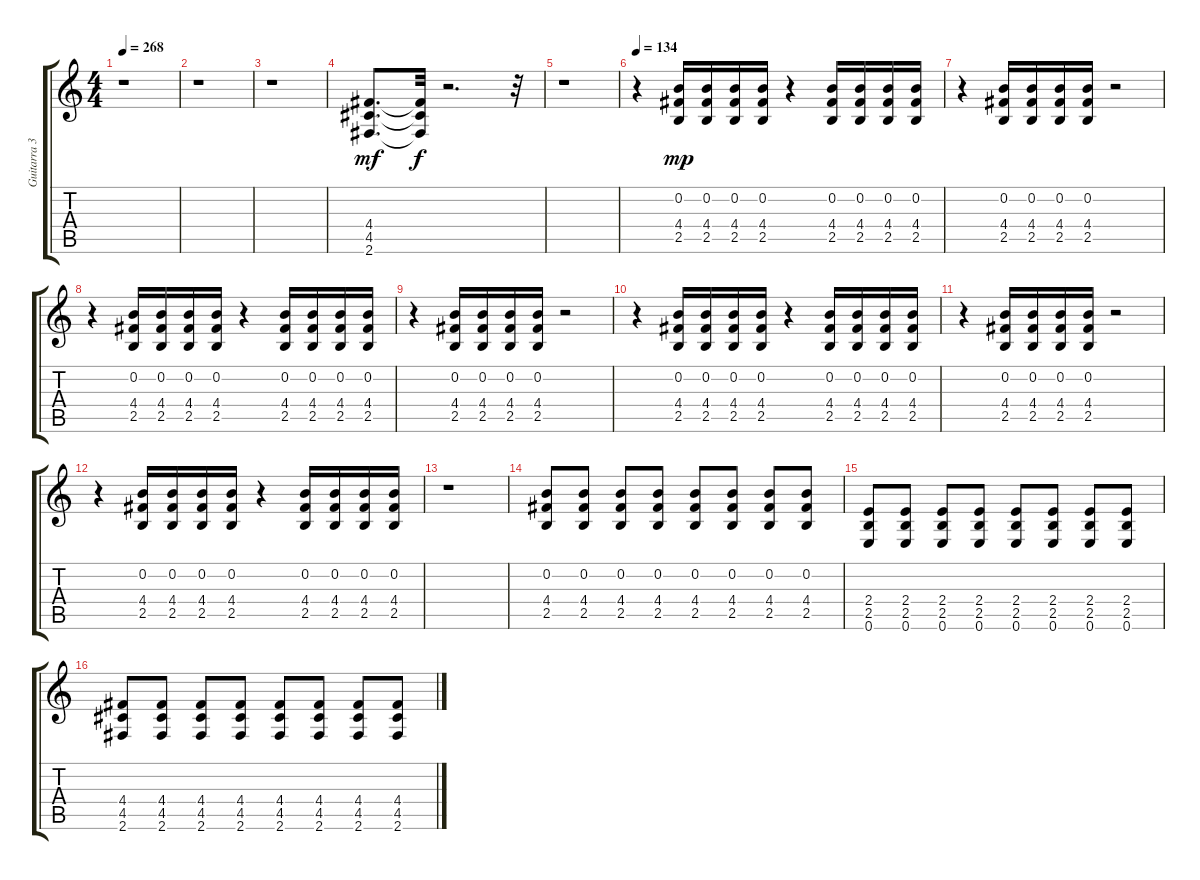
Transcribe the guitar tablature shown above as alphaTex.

\track ("Guitarra 3" "Guitarra 3") {instrument electricguitarmuted}
\staff {score tabs}
\tuning (E4 B3 G3 D3 A2 E2) {hide}
\ts (4 4)
\tempo 268
\clef g2
\ks c
r.1{dy mf} |
r.1 |
r.1 |
(4.4 4.5 2.6).8{d} (4.4{t} 4.5{t} 2.6{t}).32{dy f} r.2{d} r.32 |
r.1 |
\tempo 134
r.4 (0.2 4.4 2.5).16{dy mp} (0.2 4.4 2.5).16 (0.2 4.4 2.5).16 (0.2 4.4 2.5).16 r.4 (0.2 4.4 2.5).16 (0.2 4.4 2.5).16 (0.2 4.4 2.5).16 (0.2 4.4 2.5).16 |
r.4 (0.2 4.4 2.5).16 (0.2 4.4 2.5).16 (0.2 4.4 2.5).16 (0.2 4.4 2.5).16 r.2 |
r.4 (0.2 4.4 2.5).16 (0.2 4.4 2.5).16 (0.2 4.4 2.5).16 (0.2 4.4 2.5).16 r.4 (0.2 4.4 2.5).16 (0.2 4.4 2.5).16 (0.2 4.4 2.5).16 (0.2 4.4 2.5).16 |
r.4 (0.2 4.4 2.5).16 (0.2 4.4 2.5).16 (0.2 4.4 2.5).16 (0.2 4.4 2.5).16 r.2 |
r.4 (0.2 4.4 2.5).16 (0.2 4.4 2.5).16 (0.2 4.4 2.5).16 (0.2 4.4 2.5).16 r.4 (0.2 4.4 2.5).16 (0.2 4.4 2.5).16 (0.2 4.4 2.5).16 (0.2 4.4 2.5).16 |
r.4 (0.2 4.4 2.5).16 (0.2 4.4 2.5).16 (0.2 4.4 2.5).16 (0.2 4.4 2.5).16 r.2 |
r.4 (0.2 4.4 2.5).16 (0.2 4.4 2.5).16 (0.2 4.4 2.5).16 (0.2 4.4 2.5).16 r.4 (0.2 4.4 2.5).16 (0.2 4.4 2.5).16 (0.2 4.4 2.5).16 (0.2 4.4 2.5).16 |
r.1 |
(0.2 4.4 2.5).8 (0.2 4.4 2.5).8 (0.2 4.4 2.5).8 (0.2 4.4 2.5).8 (0.2 4.4 2.5).8 (0.2 4.4 2.5).8 (0.2 4.4 2.5).8 (0.2 4.4 2.5).8 |
(2.4 2.5 0.6).8 (2.4 2.5 0.6).8 (2.4 2.5 0.6).8 (2.4 2.5 0.6).8 (2.4 2.5 0.6).8 (2.4 2.5 0.6).8 (2.4 2.5 0.6).8 (2.4 2.5 0.6).8 |
(4.4 4.5 2.6).8 (4.4 4.5 2.6).8 (4.4 4.5 2.6).8 (4.4 4.5 2.6).8 (4.4 4.5 2.6).8 (4.4 4.5 2.6).8 (4.4 4.5 2.6).8 (4.4 4.5 2.6).8
